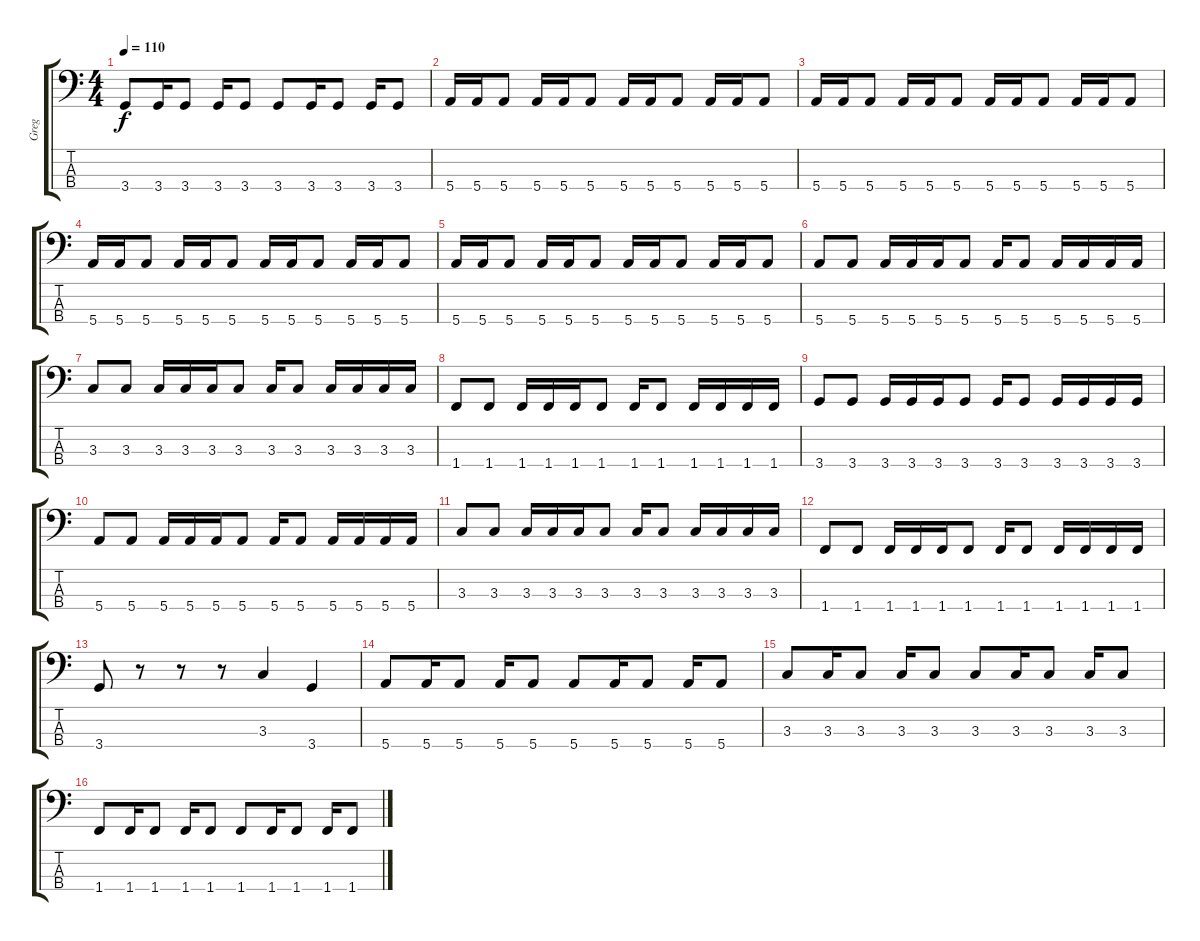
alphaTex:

\track ("Greg" "Greg") {instrument electricbassfinger}
\staff {score tabs}
\tuning (G2 D2 A1 E1) {hide}
\ts (4 4)
\tempo 110
\clef f4
\ks c
3.4.8{dy f} 3.4.16 3.4.8 3.4.16 3.4.8 3.4.8 3.4.16 3.4.8 3.4.16 3.4.8 |
5.4.16 5.4.16 5.4.8 5.4.16 5.4.16 5.4.8 5.4.16 5.4.16 5.4.8 5.4.16 5.4.16 5.4.8 |
5.4.16 5.4.16 5.4.8 5.4.16 5.4.16 5.4.8 5.4.16 5.4.16 5.4.8 5.4.16 5.4.16 5.4.8 |
5.4.16 5.4.16 5.4.8 5.4.16 5.4.16 5.4.8 5.4.16 5.4.16 5.4.8 5.4.16 5.4.16 5.4.8 |
5.4.16 5.4.16 5.4.8 5.4.16 5.4.16 5.4.8 5.4.16 5.4.16 5.4.8 5.4.16 5.4.16 5.4.8 |
5.4.8 5.4.8 5.4.16 5.4.16 5.4.16 5.4.8 5.4.16 5.4.8 5.4.16 5.4.16 5.4.16 5.4.16 |
3.3.8 3.3.8 3.3.16 3.3.16 3.3.16 3.3.8 3.3.16 3.3.8 3.3.16 3.3.16 3.3.16 3.3.16 |
1.4.8 1.4.8 1.4.16 1.4.16 1.4.16 1.4.8 1.4.16 1.4.8 1.4.16 1.4.16 1.4.16 1.4.16 |
3.4.8 3.4.8 3.4.16 3.4.16 3.4.16 3.4.8 3.4.16 3.4.8 3.4.16 3.4.16 3.4.16 3.4.16 |
5.4.8 5.4.8 5.4.16 5.4.16 5.4.16 5.4.8 5.4.16 5.4.8 5.4.16 5.4.16 5.4.16 5.4.16 |
3.3.8 3.3.8 3.3.16 3.3.16 3.3.16 3.3.8 3.3.16 3.3.8 3.3.16 3.3.16 3.3.16 3.3.16 |
1.4.8 1.4.8 1.4.16 1.4.16 1.4.16 1.4.8 1.4.16 1.4.8 1.4.16 1.4.16 1.4.16 1.4.16 |
3.4.8 r.8 r.8 r.8 3.3.4 3.4.4 |
5.4.8 5.4.16 5.4.8 5.4.16 5.4.8 5.4.8 5.4.16 5.4.8 5.4.16 5.4.8 |
3.3.8 3.3.16 3.3.8 3.3.16 3.3.8 3.3.8 3.3.16 3.3.8 3.3.16 3.3.8 |
1.4.8 1.4.16 1.4.8 1.4.16 1.4.8 1.4.8 1.4.16 1.4.8 1.4.16 1.4.8
